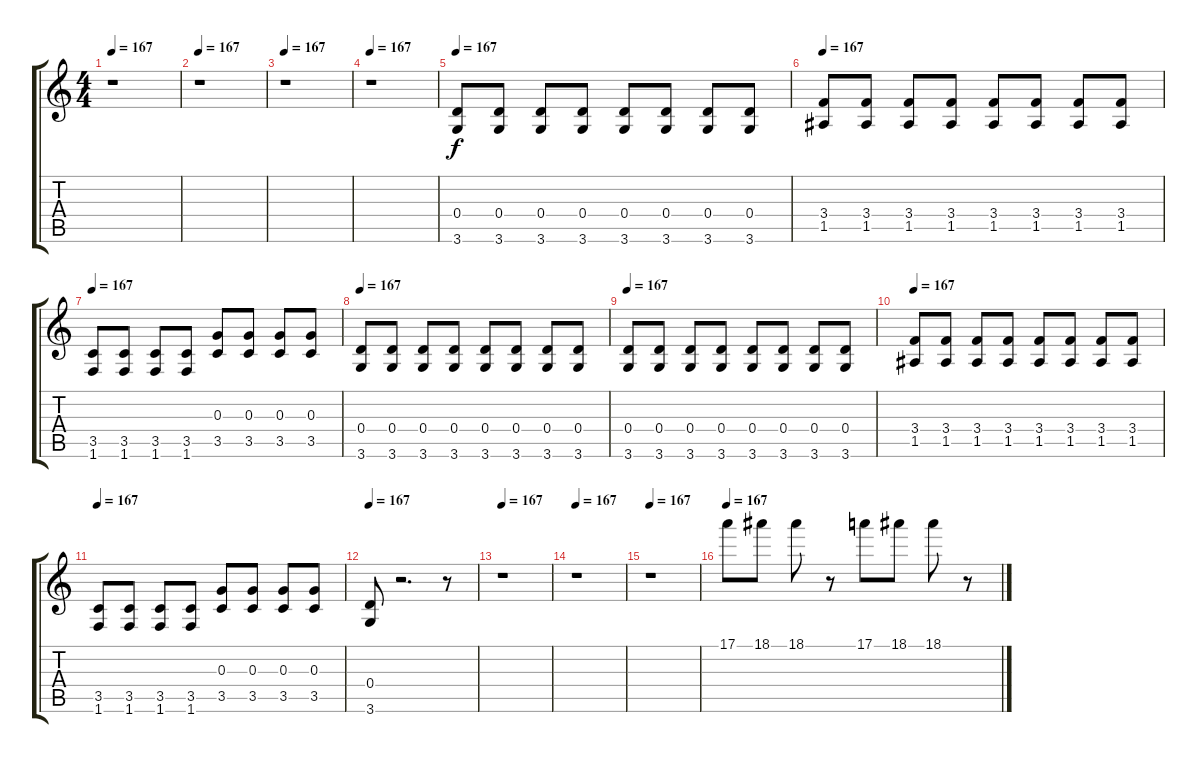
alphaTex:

\track "" {instrument distortionguitar}
\staff {score tabs}
\tuning (E4 B3 G3 D3 A2 E2) {hide}
\ts (4 4)
\tempo 167
\clef g2
\ks c
r.1{dy f} |
\tempo 167
r.1 |
\tempo 167
r.1 |
\tempo 167
r.1 |
\tempo 167
(0.4 3.6).8 (0.4 3.6).8 (0.4 3.6).8 (0.4 3.6).8 (0.4 3.6).8 (0.4 3.6).8 (0.4 3.6).8 (0.4 3.6).8 |
\tempo 167
(3.4 1.5).8 (3.4 1.5).8 (3.4 1.5).8 (3.4 1.5).8 (3.4 1.5).8 (3.4 1.5).8 (3.4 1.5).8 (3.4 1.5).8 |
\tempo 167
(3.5 1.6).8 (3.5 1.6).8 (3.5 1.6).8 (3.5 1.6).8 (0.3 3.5).8 (0.3 3.5).8 (0.3 3.5).8 (0.3 3.5).8 |
\tempo 167
(0.4 3.6).8 (0.4 3.6).8 (0.4 3.6).8 (0.4 3.6).8 (0.4 3.6).8 (0.4 3.6).8 (0.4 3.6).8 (0.4 3.6).8 |
\tempo 167
(0.4 3.6).8 (0.4 3.6).8 (0.4 3.6).8 (0.4 3.6).8 (0.4 3.6).8 (0.4 3.6).8 (0.4 3.6).8 (0.4 3.6).8 |
\tempo 167
(3.4 1.5).8 (3.4 1.5).8 (3.4 1.5).8 (3.4 1.5).8 (3.4 1.5).8 (3.4 1.5).8 (3.4 1.5).8 (3.4 1.5).8 |
\tempo 167
(3.5 1.6).8 (3.5 1.6).8 (3.5 1.6).8 (3.5 1.6).8 (0.3 3.5).8 (0.3 3.5).8 (0.3 3.5).8 (0.3 3.5).8 |
\tempo 167
(0.4 3.6).8 r.2{d} r.8 |
\tempo 167
r.1 |
\tempo 167
r.1 |
\tempo 167
r.1 |
\tempo 167
17.1.8 18.1.8 18.1.8 r.8 17.1.8 18.1.8 18.1.8 r.8
